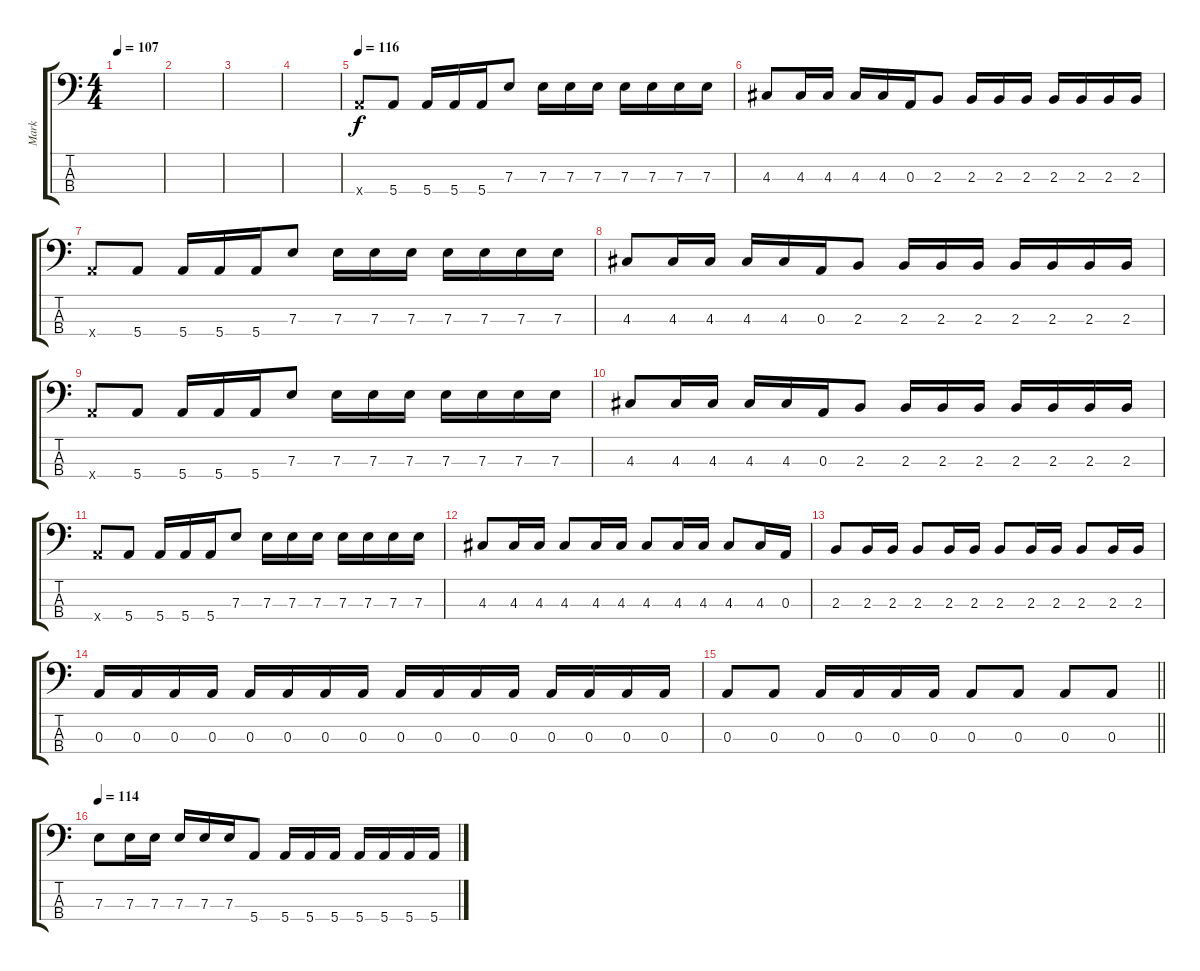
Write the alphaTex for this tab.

\track ("Mark" "Mark") {instrument electricbasspick}
\staff {score tabs}
\tuning (G2 D2 A1 E1) {hide}
\ts (4 4)
\tempo 107
\clef f4
\ks c
|
|
|
|
\tempo 116
5.4{x}.8 5.4.8 5.4.16 5.4.16 5.4.16 7.3.8 7.3.16 7.3.16 7.3.16 7.3.16 7.3.16 7.3.16 7.3.16 |
4.3.8 4.3.16 4.3.16 4.3.16 4.3.16 0.3.16 2.3.8 2.3.16 2.3.16 2.3.16 2.3.16 2.3.16 2.3.16 2.3.16 |
5.4{x}.8 5.4.8 5.4.16 5.4.16 5.4.16 7.3.8 7.3.16 7.3.16 7.3.16 7.3.16 7.3.16 7.3.16 7.3.16 |
4.3.8 4.3.16 4.3.16 4.3.16 4.3.16 0.3.16 2.3.8 2.3.16 2.3.16 2.3.16 2.3.16 2.3.16 2.3.16 2.3.16 |
5.4{x}.8 5.4.8 5.4.16 5.4.16 5.4.16 7.3.8 7.3.16 7.3.16 7.3.16 7.3.16 7.3.16 7.3.16 7.3.16 |
4.3.8 4.3.16 4.3.16 4.3.16 4.3.16 0.3.16 2.3.8 2.3.16 2.3.16 2.3.16 2.3.16 2.3.16 2.3.16 2.3.16 |
5.4{x}.8 5.4.8 5.4.16 5.4.16 5.4.16 7.3.8 7.3.16 7.3.16 7.3.16 7.3.16 7.3.16 7.3.16 7.3.16 |
4.3.8 4.3.16 4.3.16 4.3.8 4.3.16 4.3.16 4.3.8 4.3.16 4.3.16 4.3.8 4.3.16 0.3.16 |
2.3.8 2.3.16 2.3.16 2.3.8 2.3.16 2.3.16 2.3.8 2.3.16 2.3.16 2.3.8 2.3.16 2.3.16 |
0.3.16 0.3.16 0.3.16 0.3.16 0.3.16 0.3.16 0.3.16 0.3.16 0.3.16 0.3.16 0.3.16 0.3.16 0.3.16 0.3.16 0.3.16 0.3.16 |
\barLineRight lightlight
0.3.8 0.3.8 0.3.16 0.3.16 0.3.16 0.3.16 0.3.8 0.3.8 0.3.8 0.3.8 |
\section ("" "")
\tempo 114
7.3.8 7.3.16 7.3.16 7.3.16 7.3.16 7.3.16 5.4.8 5.4.16 5.4.16 5.4.16 5.4.16 5.4.16 5.4.16 5.4.16
